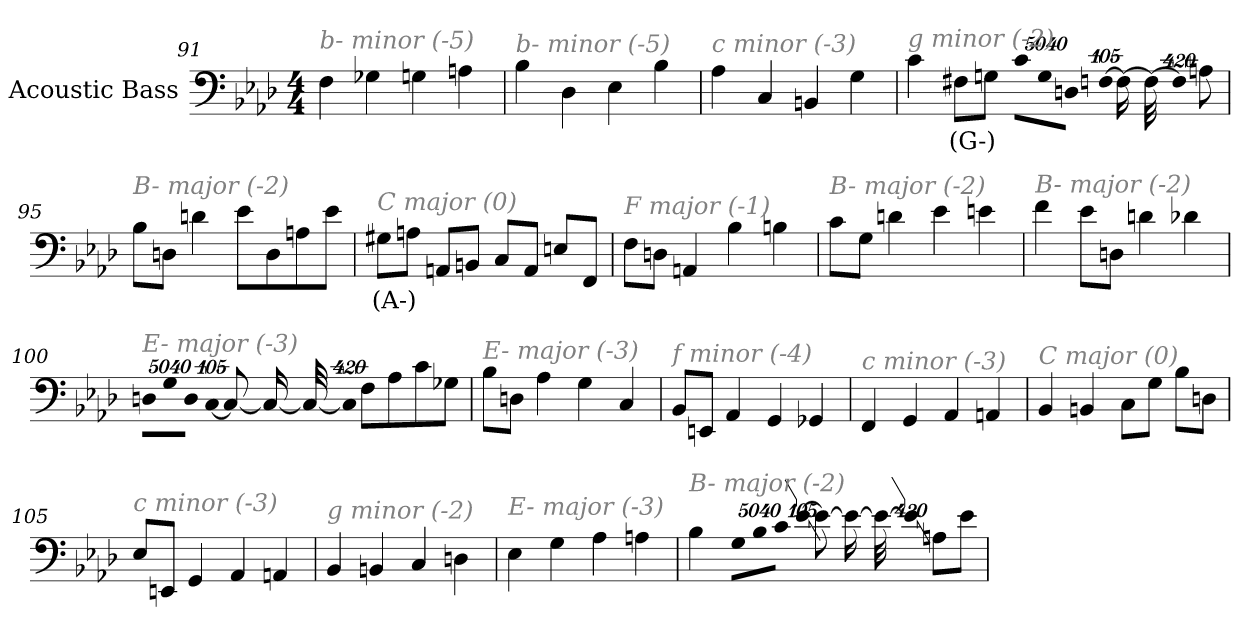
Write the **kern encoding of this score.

**kern	**text
*part1	*part1
*staff1	*staff1
*I"Acoustic Bass	*
*clefF4	*
*ITrd7c12	*
*k[b-e-a-d-]	*
*A-:	*
*M4/4	*
=91	=91
!LO:TX:i:color=#808080:t=b- minor (-5)	!
4FF	.
4GG-X	.
4GGn	.
4AAn	.
=92	=92
!LO:TX:i:color=#808080:t=b- minor (-5)	!
4BB-	.
4DD-	.
4EE-	.
4BB-	.
=93	=93
!LO:TX:i:color=#808080:t=c minor (-3)	!
4AA-	.
4CC	.
4BBBn	.
4GG	.
=94	=94
!LO:TX:i:color=#808080:t=g minor (-2)	!
4C	.
8FF#XiL	(G-)
8GGnJ	.
!LO:N:vis=8	!
40320%3347CL	.
!LO:N:vis=8	!
40320%3347GG	.
!LO:N:vis=8	!
40320%3347DDnJ	.
!LO:N:vis=1024	!
[13440%13FFL	.
16FFL_	.
32FFL_	.
!LO:N:vis=1024%31	!
13440%407FFL]	.
8AAnJ	.
=95	=95
!LO:TX:i:color=#808080:t=B- major (-2)	!
8BB-L	.
8DDnJ	.
4Dn	.
8E-L	.
8DD	.
8AAn	.
8E-J	.
=96	=96
!LO:TX:i:color=#808080:t=C major (0)	!
8GG#XiL	(A-)
8AAnJ	.
8AAAnL	.
8BBBnJ	.
8CCL	.
8AAAJ	.
8EEnL	.
8FFFJ	.
=97	=97
!LO:TX:i:color=#808080:t=F major (-1)	!
8FFL	.
8DDnJ	.
4AAAn	.
4BB-	.
4BBn	.
=98	=98
!LO:TX:i:color=#808080:t=B- major (-2)	!
8CL	.
8GGJ	.
4Dn	.
4E-	.
4En	.
=99	=99
!LO:TX:i:color=#808080:t=B- major (-2)	!
4F	.
8E-L	.
8DDnJ	.
4Dn	.
4D-X	.
=100	=100
!LO:TX:i:color=#808080:t=E- major (-3)	!
!LO:N:vis=8	!
40320%3347DDnL	.
!LO:N:vis=8	!
40320%3347GG	.
!LO:N:vis=8	!
40320%3347DDJ	.
!LO:N:vis=1024	!
[13440%13CC	.
8CC_	.
16CC_	.
32CC_	.
!LO:N:vis=1024%31	!
13440%407CC]	.
8FFL	.
8AA-	.
8C	.
8GG-XJ	.
=101	=101
!LO:TX:i:color=#808080:t=E- major (-3)	!
8BB-L	.
8DDnJ	.
4AA-	.
4GG	.
4CC	.
=102	=102
!LO:TX:i:color=#808080:t=f minor (-4)	!
8BBB-L	.
8EEEnJ	.
4AAA-	.
4GGG	.
4GGG-X	.
=103	=103
!LO:TX:i:color=#808080:t=c minor (-3)	!
4FFF	.
4GGG	.
4AAA-	.
4AAAn	.
=104	=104
!LO:TX:i:color=#808080:t=C major (0)	!
4BBB-	.
4BBBn	.
8CCL	.
8GGJ	.
8BB-L	.
8DDnJ	.
=105	=105
!LO:TX:i:color=#808080:t=c minor (-3)	!
8EE-L	.
8EEEnJ	.
4GGG	.
4AAA-	.
4AAAn	.
=106	=106
!LO:TX:i:color=#808080:t=g minor (-2)	!
4BBB-	.
4BBBn	.
4CC	.
4DDn	.
=107	=107
!LO:TX:i:color=#808080:t=E- major (-3)	!
4EE-	.
4GG	.
4AA-	.
4AAn	.
=108	=108
!LO:TX:i:color=#808080:t=B- major (-2)	!
4BB-	.
!LO:N:vis=8	!
40320%3347GGL	.
!LO:N:vis=8	!
40320%3347BB-	.
!LO:N:vis=8	!
40320%3347CJ	.
!LO:N:vis=1024	!
[13440%13E-	.
8E-_	.
16E-_	.
32E-_	.
!LO:N:vis=1024%31	!
13440%407E-]	.
8AAnL	.
8E-J	.
=	=
*-	*-
